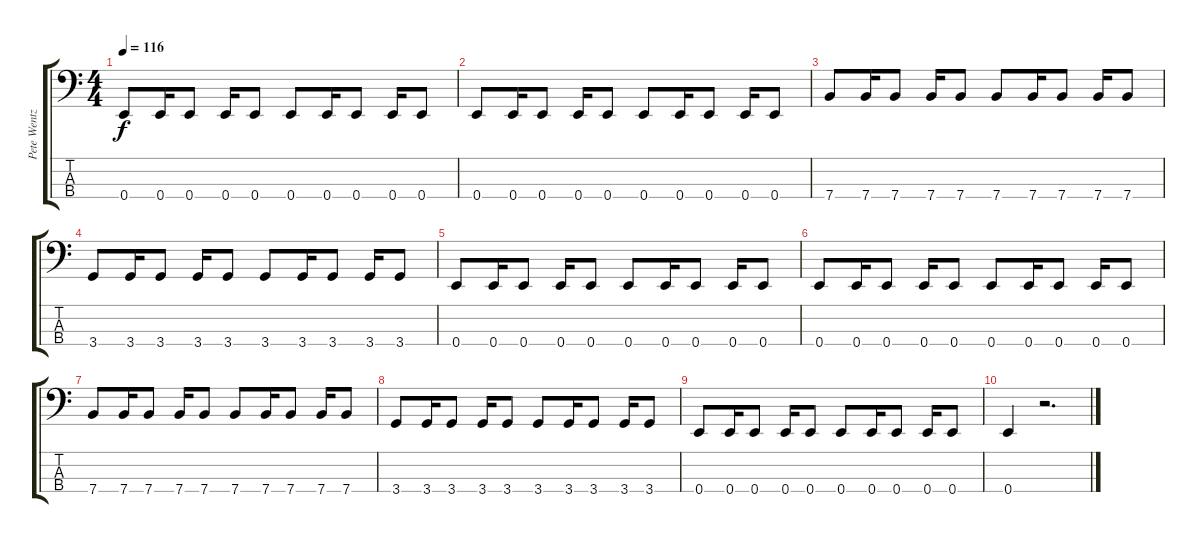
\track ("Pete Wentz" "Pete Wentz") {instrument electricbasspick}
\staff {score tabs}
\tuning (G2 D2 A1 E1) {hide}
\ts (4 4)
\tempo 116
\clef f4
\ks c
0.4.8{dy f} 0.4.16 0.4.8 0.4.16 0.4.8 0.4.8 0.4.16 0.4.8 0.4.16 0.4.8 |
0.4.8 0.4.16 0.4.8 0.4.16 0.4.8 0.4.8 0.4.16 0.4.8 0.4.16 0.4.8 |
7.4.8 7.4.16 7.4.8 7.4.16 7.4.8 7.4.8 7.4.16 7.4.8 7.4.16 7.4.8 |
3.4.8 3.4.16 3.4.8 3.4.16 3.4.8 3.4.8 3.4.16 3.4.8 3.4.16 3.4.8 |
0.4.8 0.4.16 0.4.8 0.4.16 0.4.8 0.4.8 0.4.16 0.4.8 0.4.16 0.4.8 |
0.4.8 0.4.16 0.4.8 0.4.16 0.4.8 0.4.8 0.4.16 0.4.8 0.4.16 0.4.8 |
7.4.8 7.4.16 7.4.8 7.4.16 7.4.8 7.4.8 7.4.16 7.4.8 7.4.16 7.4.8 |
3.4.8 3.4.16 3.4.8 3.4.16 3.4.8 3.4.8 3.4.16 3.4.8 3.4.16 3.4.8 |
0.4.8 0.4.16 0.4.8 0.4.16 0.4.8 0.4.8 0.4.16 0.4.8 0.4.16 0.4.8 |
0.4.4 r.2{d}
